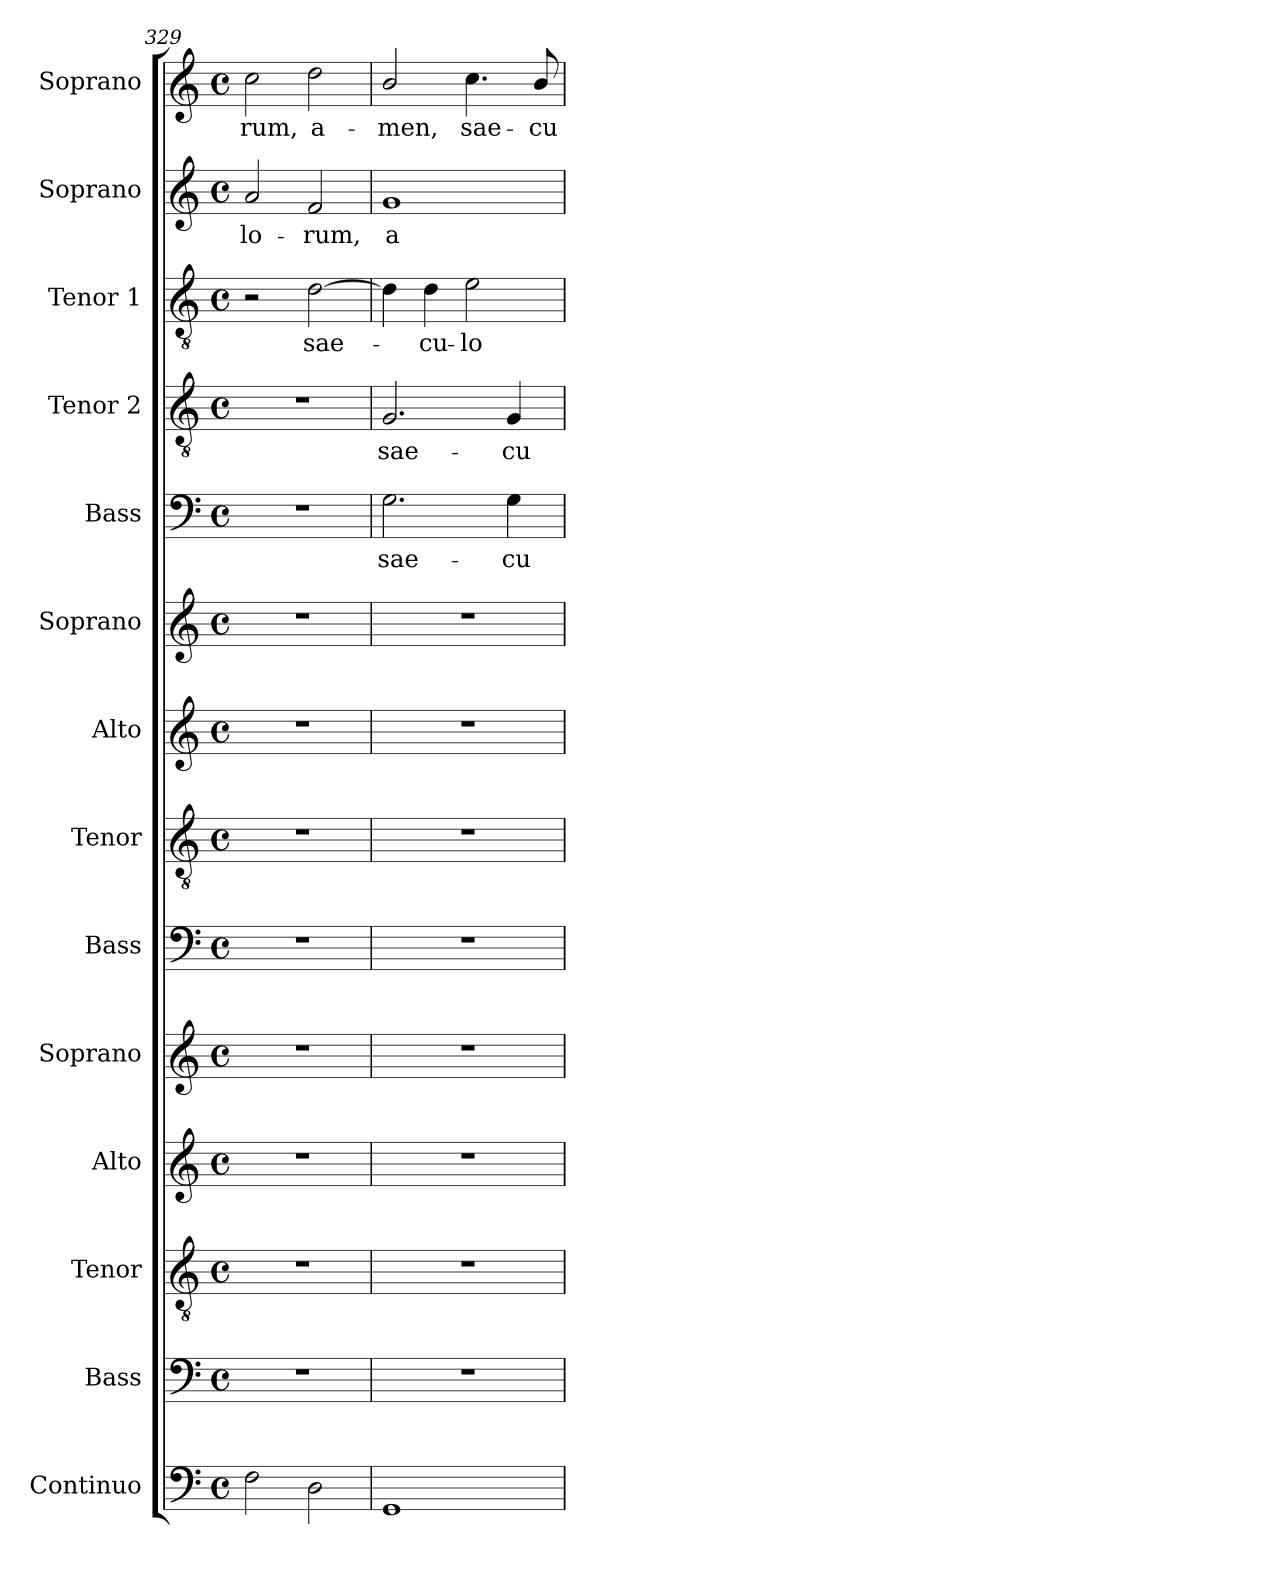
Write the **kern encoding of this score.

**kern	**kern	**kern	**kern	**kern	**kern	**kern	**kern	**kern	**kern	**text	**kern	**text	**kern	**text	**kern	**text	**kern	**text
*part14	*part13	*part12	*part11	*part10	*part9	*part8	*part7	*part6	*part5	*part5	*part4	*part4	*part3	*part3	*part2	*part2	*part1	*part1
*staff14	*staff13	*staff12	*staff11	*staff10	*staff9	*staff8	*staff7	*staff6	*staff5	*staff5	*staff4	*staff4	*staff3	*staff3	*staff2	*staff2	*staff1	*staff1
*I"Continuo	*I"Bass	*I"Tenor	*I"Alto	*I"Soprano	*I"Bass	*I"Tenor	*I"Alto	*I"Soprano	*I"Bass	*	*I"Tenor 2	*	*I"Tenor 1	*	*I"Soprano	*	*I"Soprano	*
*I'Cont.	*I'B.	*I'T.	*I'A.	*I'S.	*I'B.	*I'T.	*I'A.	*I'S.	*I'B.	*	*I'T2.	*	*I'T1.	*	*I'S.	*	*I'S.	*
*clefF4	*clefF4	*clefGv2	*clefG2	*clefG2	*clefF4	*clefGv2	*clefG2	*clefG2	*clefF4	*	*clefGv2	*	*clefGv2	*	*clefG2	*	*clefG2	*
*	*	*ITrd7c12	*	*	*	*ITrd7c12	*	*	*	*	*ITrd7c12	*	*ITrd7c12	*	*	*	*	*
*k[]	*k[]	*k[]	*k[]	*k[]	*k[]	*k[]	*k[]	*k[]	*k[]	*	*k[]	*	*k[]	*	*k[]	*	*k[]	*
*C:	*C:	*C:	*C:	*C:	*C:	*C:	*C:	*C:	*C:	*	*C:	*	*C:	*	*C:	*	*C:	*
*M4/4	*M4/4	*M4/4	*M4/4	*M4/4	*M4/4	*M4/4	*M4/4	*M4/4	*M4/4	*	*M4/4	*	*M4/4	*	*M4/4	*	*M4/4	*
*met(c)	*met(c)	*met(c)	*met(c)	*met(c)	*met(c)	*met(c)	*met(c)	*met(c)	*met(c)	*	*met(c)	*	*met(c)	*	*met(c)	*	*met(c)	*
=329	=329	=329	=329	=329	=329	=329	=329	=329	=329	=329	=329	=329	=329	=329	=329	=329	=329	=329
!	!	!	!	!	!	!	!	!	!	!	!	!	!	!	!	!LO:LY:b:color=#000000	!	!
!	!	!	!	!	!	!	!	!	!	!	!	!	!	!	!	!	!	!LO:LY:b:color=#000000
2Fi\	1r	1r	1r	1r	1r	1r	1r	1r	1r	.	1r	.	2r	.	2ai/	-lo-	2cci\	-rum,
!	!	!	!	!	!	!	!	!	!	!	!	!	!	!LO:LY:b:color=#000000	!	!	!	!
!	!	!	!	!	!	!	!	!	!	!	!	!	!	!	!	!LO:LY:b:color=#000000	!	!
!	!	!	!	!	!	!	!	!	!	!	!	!	!	!	!	!	!	!LO:LY:b:color=#000000
2Di\	.	.	.	.	.	.	.	.	.	.	.	.	[2Di\	sae-	2fi/	-rum,	2ddi\	a-
=330	=330	=330	=330	=330	=330	=330	=330	=330	=330	=330	=330	=330	=330	=330	=330	=330	=330	=330
!	!	!	!	!	!	!	!	!	!	!LO:LY:b:color=#000000	!	!	!	!	!	!	!	!
!	!	!	!	!	!	!	!	!	!	!	!	!LO:LY:b:color=#000000	!	!	!	!	!	!
!	!	!	!	!	!	!	!	!	!	!	!	!	!	!	!	!LO:LY:b:color=#000000	!	!
!	!	!	!	!	!	!	!	!	!	!	!	!	!	!	!	!	!	!LO:LY:b:color=#000000
1GGi	1r	1r	1r	1r	1r	1r	1r	1r	2.Gi\	sae-	2.GGi/	sae-	4Di\]	.	1gi	a-	2bi/	-men,
!	!	!	!	!	!	!	!	!	!	!	!	!	!	!LO:LY:b:color=#000000	!	!	!	!
.	.	.	.	.	.	.	.	.	.	.	.	.	4Di\	-cu-	.	.	.	.
!	!	!	!	!	!	!	!	!	!	!	!	!	!	!LO:LY:b:color=#000000	!	!	!	!
!	!	!	!	!	!	!	!	!	!	!	!	!	!	!	!	!	!	!LO:LY:b:color=#000000
.	.	.	.	.	.	.	.	.	.	.	.	.	2Ei\	-lo-	.	.	4.cci\	sae-
!	!	!	!	!	!	!	!	!	!	!LO:LY:b:color=#000000	!	!	!	!	!	!	!	!
!	!	!	!	!	!	!	!	!	!	!	!	!LO:LY:b:color=#000000	!	!	!	!	!	!
.	.	.	.	.	.	.	.	.	4Gi\	-cu-	4GGi/	-cu-	.	.	.	.	.	.
!	!	!	!	!	!	!	!	!	!	!	!	!	!	!	!	!	!	!LO:LY:b:color=#000000
.	.	.	.	.	.	.	.	.	.	.	.	.	.	.	.	.	8bi/	-cu-
=	=	=	=	=	=	=	=	=	=	=	=	=	=	=	=	=	=	=
*-	*-	*-	*-	*-	*-	*-	*-	*-	*-	*-	*-	*-	*-	*-	*-	*-	*-	*-
